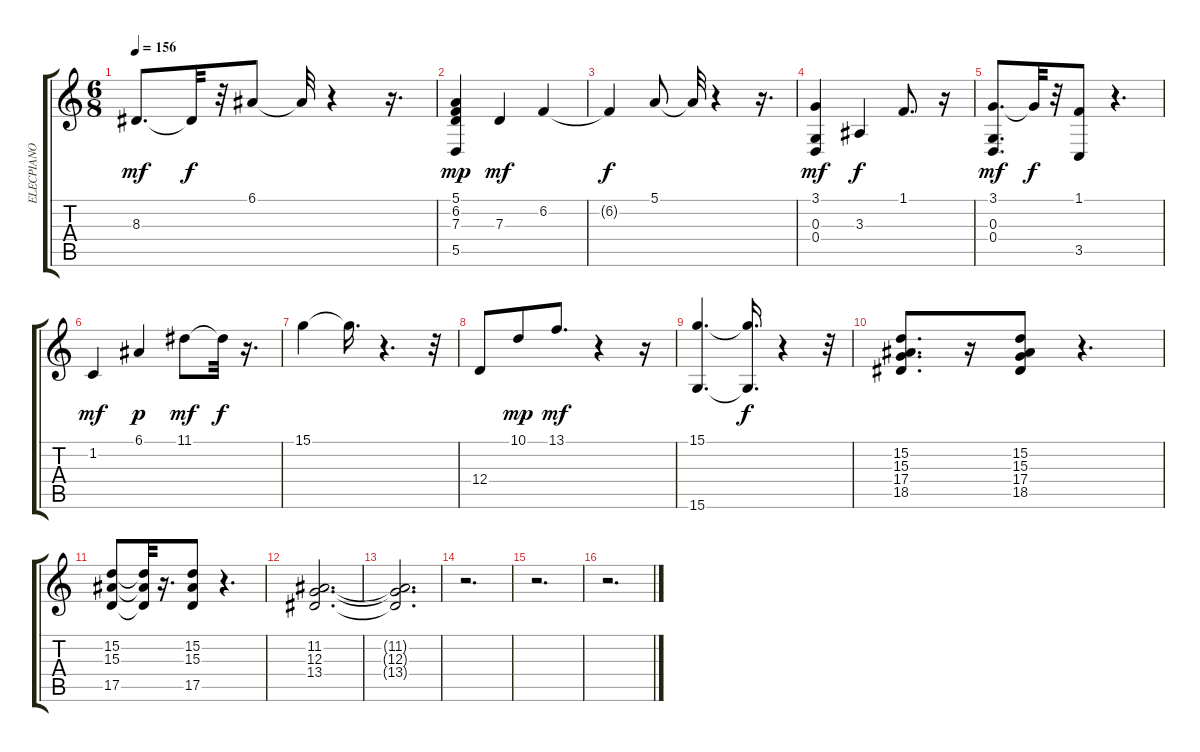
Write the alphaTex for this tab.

\track ("ELECPIANO" "ELECPIANO") {instrument electricpiano2}
\staff {score tabs}
\tuning (E4 B3 G3 D3 A2 E2) {hide}
\ts (6 8)
\tempo 156
\clef g2
\ks c
8.3.8{d dy mf} 8.3{t}.32{dy f} r.32 6.1.8 6.1{t}.32 r.4 r.16{d} |
(5.1 6.2 7.3 5.5).4{dy mp} 7.3.4{dy mf} 6.2.4 |
6.2{t}.4{dy f} 5.1.8 5.1{t}.32 r.4 r.16{d} |
(3.1 0.3 0.4).4{dy mf} 3.3.4{dy f} 1.1.8{d} r.16 |
(3.1 0.3 0.4).8{d dy mf} 3.1{t}.32{dy f} r.32 (1.1 3.5).8 r.4{d} |
1.2.4{dy mf} 6.1.4{dy p} 11.1.8{dy mf} 11.1{t}.32{dy f} r.16{d} |
15.1.4 15.1{t}.16{d} r.4{d} r.32 |
12.4.8 10.1.8{dy mp} 13.1.8{d dy mf} r.4 r.16 |
(15.1 15.6).4{d} (15.1{t} 15.6{t}).16{d dy f} r.4 r.32 |
(15.2 15.3 17.4 18.5).8{d} r.16 (15.2 15.3 17.4 18.5).8 r.4{d} |
(15.2 15.3 17.5).8 (15.2{t} 15.3{t} 17.5{t}).32 r.16{d} (15.2 15.3 17.5).8 r.4{d} |
(11.2 12.3 13.4).2{d} |
(11.2{t} 12.3{t} 13.4{t}).2{d} |
r.2{d} |
r.2{d} |
r.2{d}
